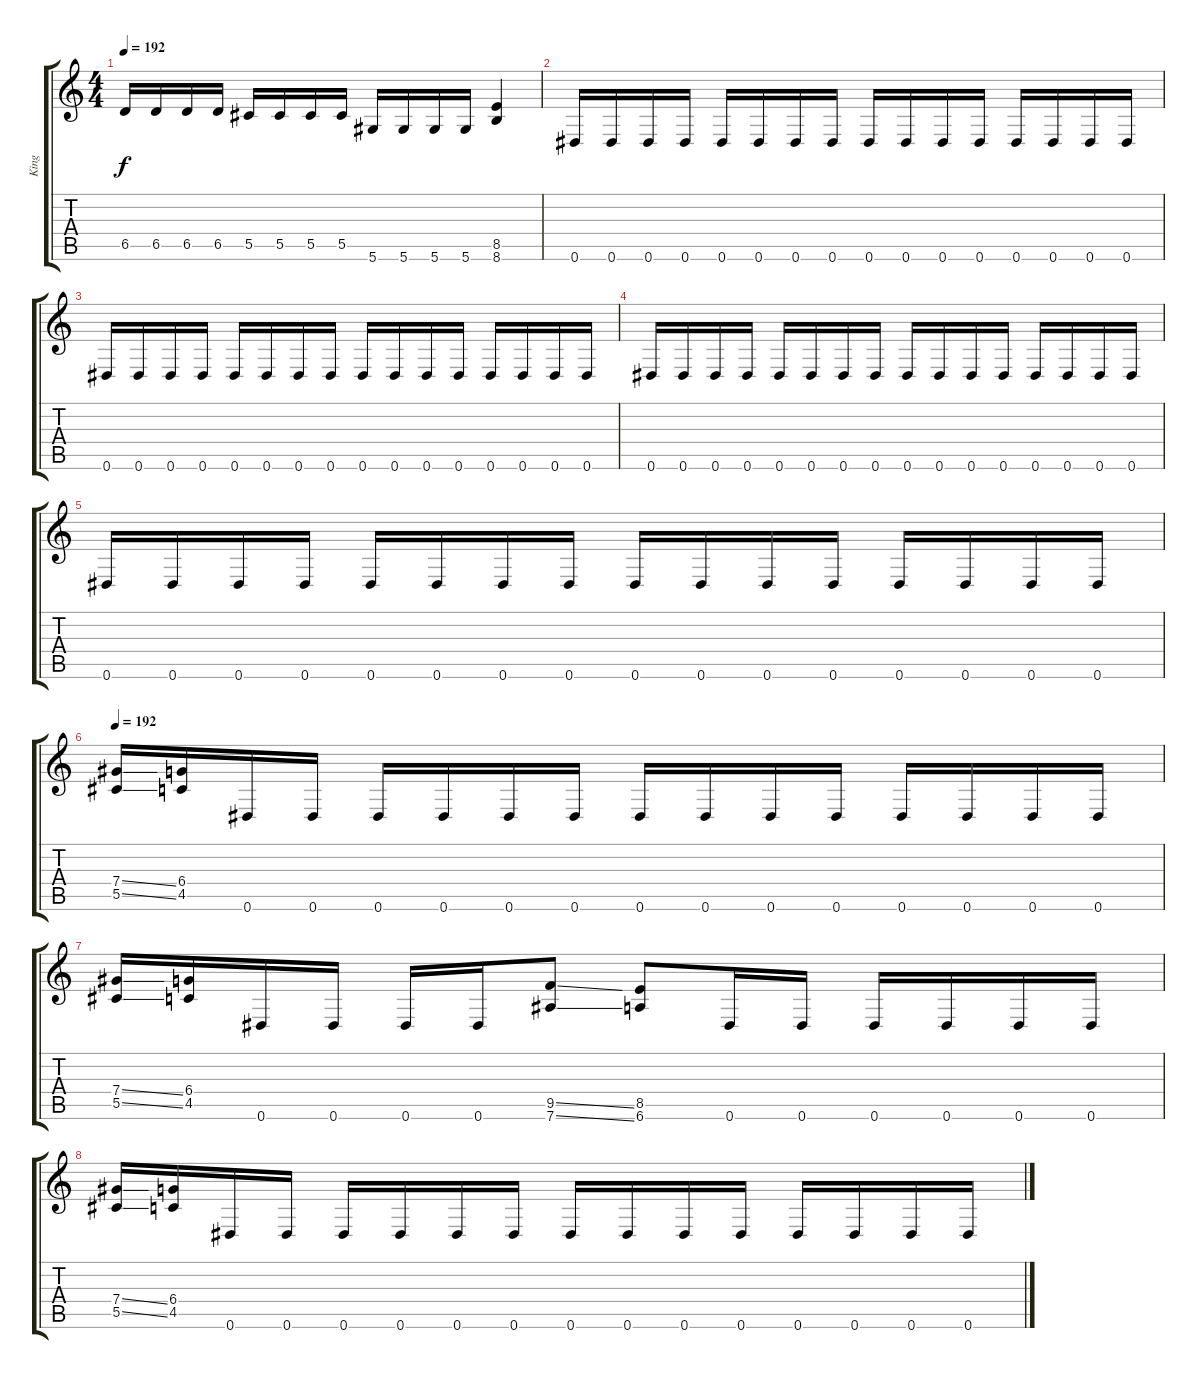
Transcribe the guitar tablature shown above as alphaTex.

\track ("King" "King") {instrument distortionguitar}
\staff {score tabs}
\tuning (Eb4 Bb3 Gb3 Db3 Ab2 Eb2) {hide}
\ts (4 4)
\tempo 192
\clef g2
\ks c
6.5.16{dy f} 6.5.16 6.5.16 6.5.16 5.5.16 5.5.16 5.5.16 5.5.16 5.6.16 5.6.16 5.6.16 5.6.16 (8.5 8.6).4 |
0.6.16 0.6.16 0.6.16 0.6.16 0.6.16 0.6.16 0.6.16 0.6.16 0.6.16 0.6.16 0.6.16 0.6.16 0.6.16 0.6.16 0.6.16 0.6.16 |
0.6.16 0.6.16 0.6.16 0.6.16 0.6.16 0.6.16 0.6.16 0.6.16 0.6.16 0.6.16 0.6.16 0.6.16 0.6.16 0.6.16 0.6.16 0.6.16 |
0.6.16 0.6.16 0.6.16 0.6.16 0.6.16 0.6.16 0.6.16 0.6.16 0.6.16 0.6.16 0.6.16 0.6.16 0.6.16 0.6.16 0.6.16 0.6.16 |
0.6.16 0.6.16 0.6.16 0.6.16 0.6.16 0.6.16 0.6.16 0.6.16 0.6.16 0.6.16 0.6.16 0.6.16 0.6.16 0.6.16 0.6.16 0.6.16 |
\tempo 192
(7.4{ss} 5.5{ss}).16 (6.4 4.5).16 0.6.16 0.6.16 0.6.16 0.6.16 0.6.16 0.6.16 0.6.16 0.6.16 0.6.16 0.6.16 0.6.16 0.6.16 0.6.16 0.6.16 |
(7.4{ss} 5.5{ss}).16 (6.4 4.5).16 0.6.16 0.6.16 0.6.16 0.6.16 (9.5{ss} 7.6{ss}).8 (8.5 6.6).8 0.6.16 0.6.16 0.6.16 0.6.16 0.6.16 0.6.16 |
(7.4{ss} 5.5{ss}).16 (6.4 4.5).16 0.6.16 0.6.16 0.6.16 0.6.16 0.6.16 0.6.16 0.6.16 0.6.16 0.6.16 0.6.16 0.6.16 0.6.16 0.6.16 0.6.16
